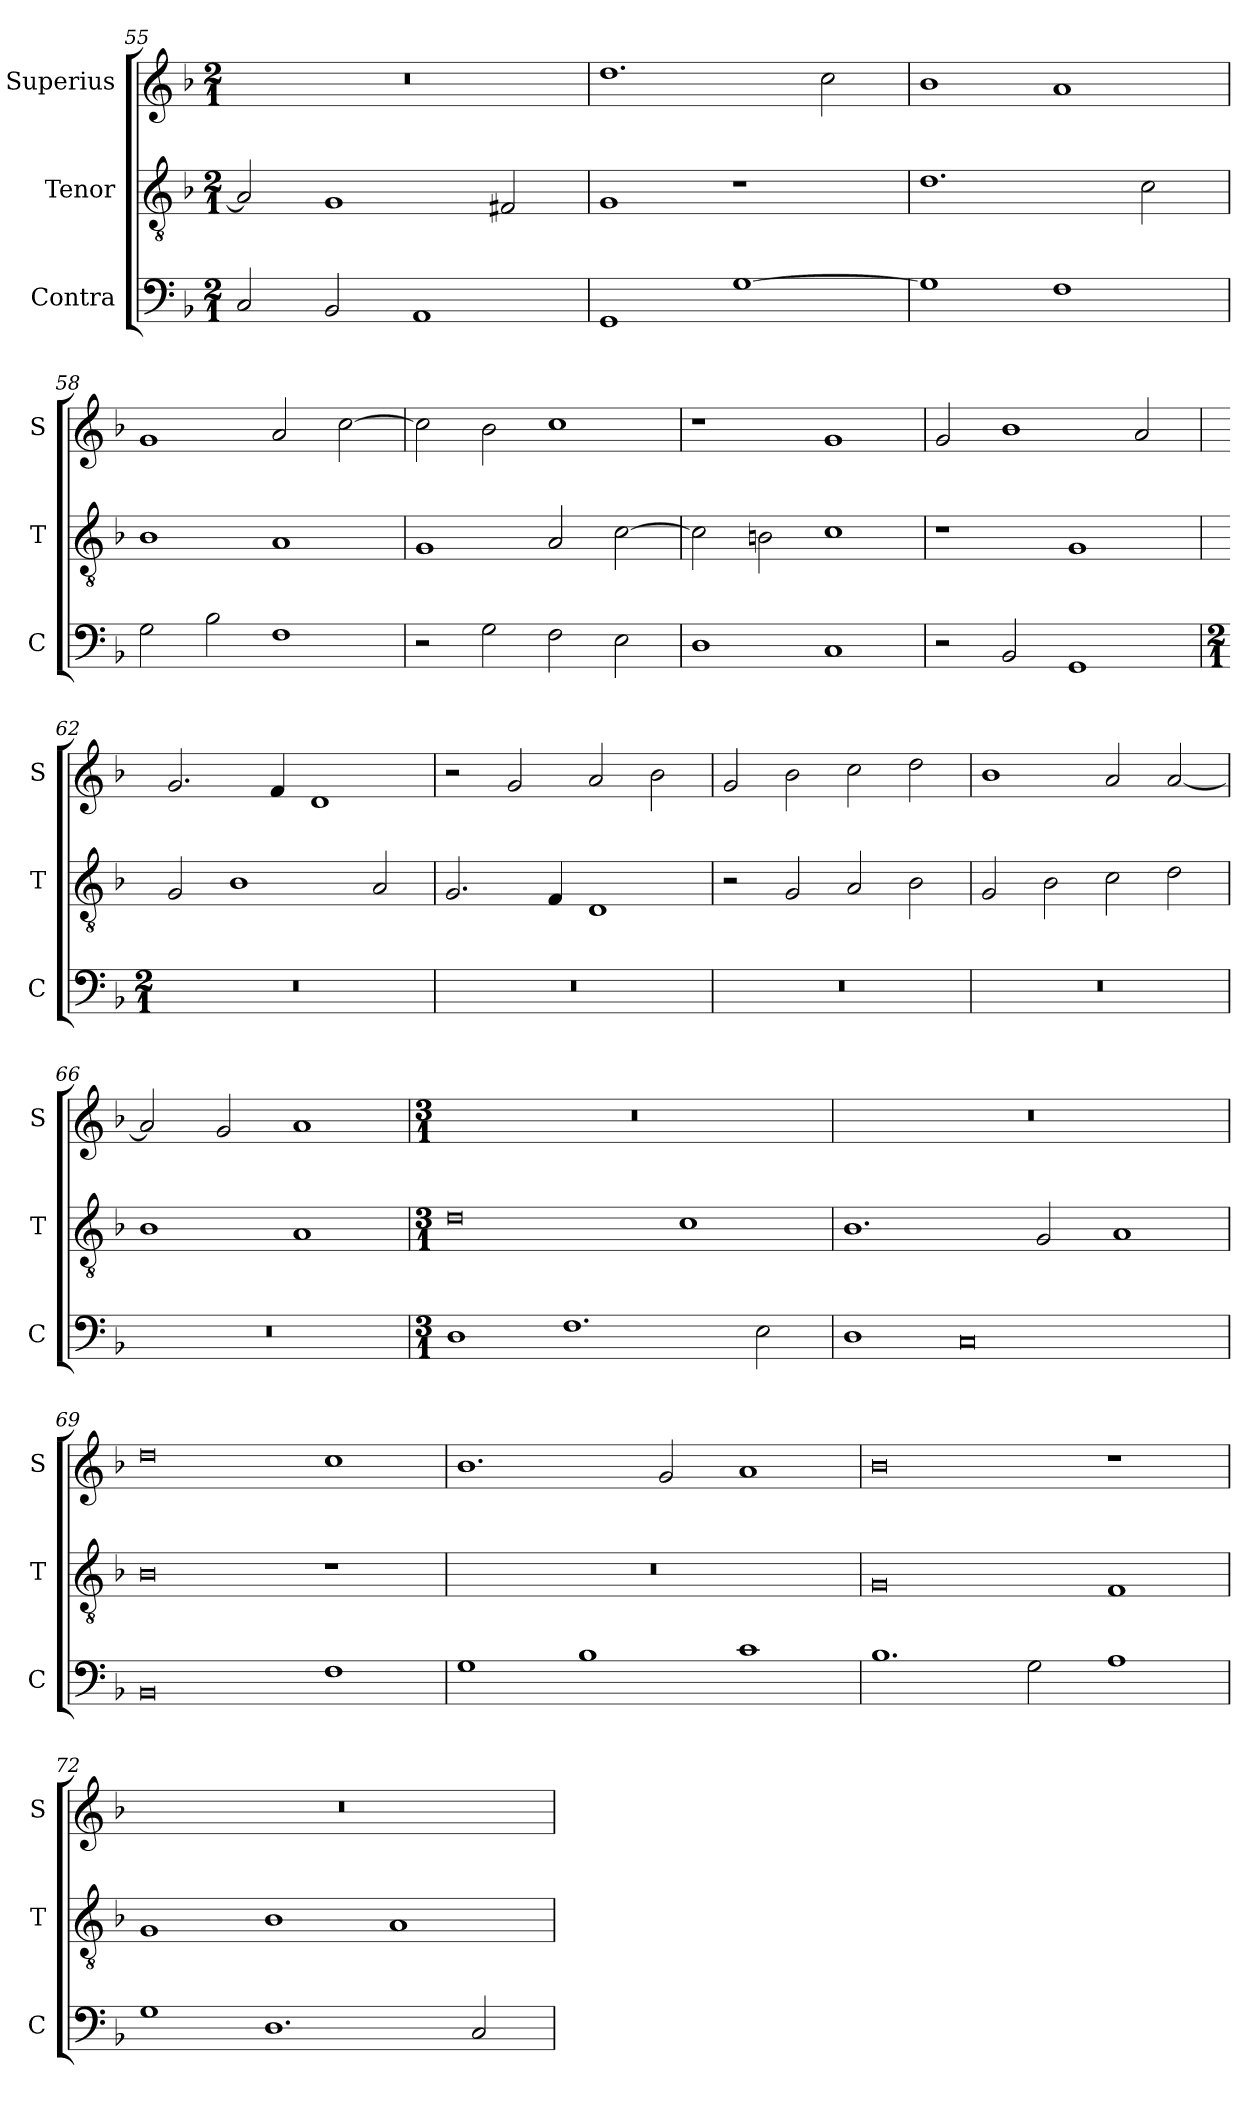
**kern	**kern	**kern
*part3	*part2	*part1
*staff3	*staff2	*staff1
*I"Contra	*I"Tenor	*I"Superius
*I'C	*I'T	*I'S
*clefF4	*clefGv2	*clefG2
*k[b-]	*k[b-]	*k[b-]
*M2/1	*M2/1	*M2/1
=55	=55	=55
2C/	2A/]	0r
2BB-/	1G	.
1AA	.	.
.	2F#X/	.
=56	=56	=56
1GG	1G	1.dd
[1G	1r	.
.	.	2cc\
=57	=57	=57
1G]	1.d	1b-
1F	.	1a
.	2c\	.
=58	=58	=58
2G\	1B-	1g
2B-\	.	.
1F	1A	2a/
.	.	[2cc\
=59	=59	=59
2r	1G	2cc\]
2G\	.	2b-\
2F\	2A/	1cc
2E\	[2c\	.
=60	=60	=60
1D	2c\]	1r
.	2Bn\	.
1C	1c	1g
=61	=61	=61
2r	1r	2g/
2BB-/	.	1b-
1GG	1G	.
.	.	2a/
=62	=62	=62
*M2/1	*	*
0r	2G/	2.g/
.	1B-	.
.	.	4f/
.	.	1d
.	2A/	.
=63	=63	=63
0r	2.G/	2r
.	.	2g/
.	4F/	.
.	1D	2a/
.	.	2b-\
=64	=64	=64
0r	2r	2g/
.	2G/	2b-\
.	2A/	2cc\
.	2B-\	2dd\
=65	=65	=65
0r	2G/	1b-
.	2B-\	.
.	2c\	2a/
.	2d\	[2a/
=66	=66	=66
0r	1B-	2a/]
.	.	2g/
.	1A	1a
=67	=67	=67
*M3/1	*M3/1	*M3/1
1D	0d	0.r
1.F	.	.
.	1c	.
2E\	.	.
=68	=68	=68
1D	1.B-	0.r
0C	.	.
.	2G/	.
.	1A	.
=69	=69	=69
0BB-	0B-	0dd
1F	1r	1cc
=70	=70	=70
1G	0.r	1.b-
1B-	.	.
.	.	2g/
1c	.	1a
=71	=71	=71
1.B-	0G	0b-
2G\	.	.
1A	1F	1r
=72	=72	=72
1G	1G	0.r
1.D	1B-	.
.	1A	.
2C/	.	.
=	=	=
*-	*-	*-
